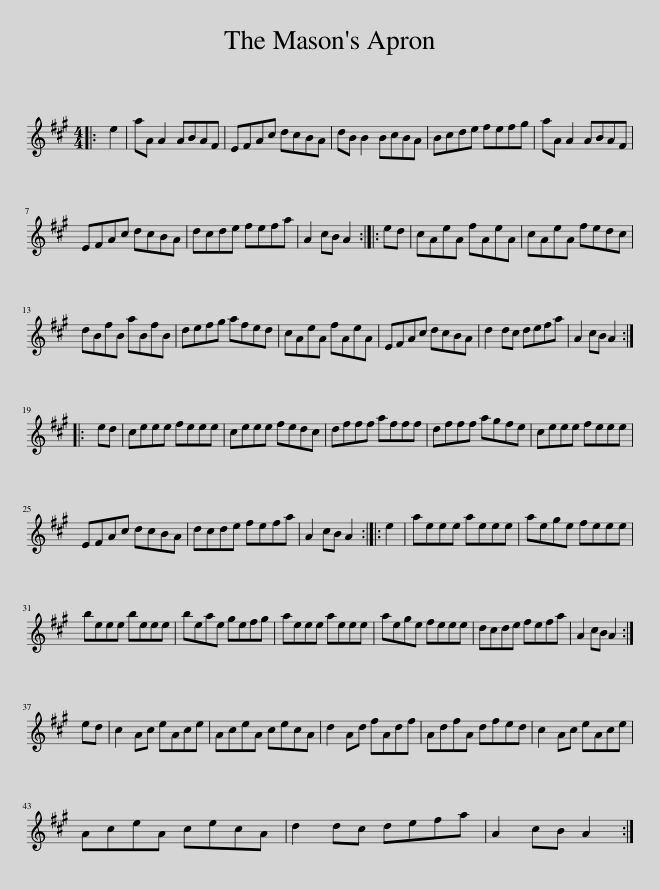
X:1
L:1/8
M:4/4
I:linebreak $
K:A
V:1 treble
V:1
|: e2 | aA A2 ABAF | EFAc dcBA | dB B2 BcBA | Bcde fefg | %5
 aA A2 ABAF |$ EFAc dcBA | dcde fefa | A2 cB A2 :: ed | %10
 cAeA fAeA | cAeA fedc |$ dBfB aBfB | defg afed | cAeA fAeA | %15
 EFAc dcBA | d2 dc defa | A2 cB A2 ::$ ed | ceee feee | %20
 ceee fedc | dfff afff | dfff agfe | ceee feee |$ EFAc dcBA | %25
 dcde fefa | A2 cB A2 :: e2 | aeee aeee | aege feee |$ %30
 beee beee | beae gefg | aeee aeee | aege feee | dcde fefa | %35
 A2 cB A2 :|$ ed | c2 Ac eAce | AceA cecA | d2 Ad fAdf | %40
 AdfA dfed | c2 Ac eAce |$ AceA cecA | d2 dc defa | A2 cB A2 :| %45
